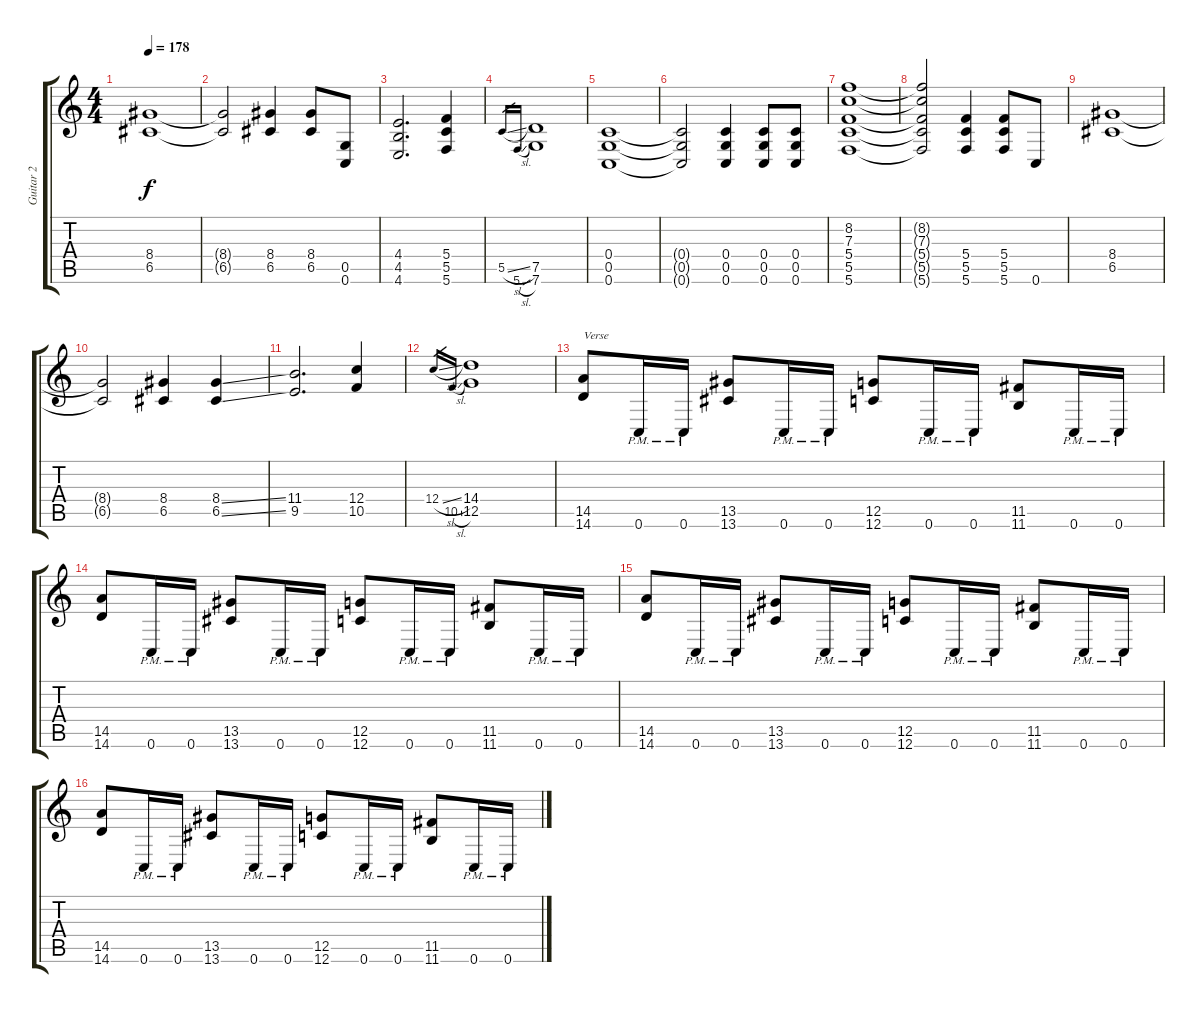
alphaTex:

\track ("Guitar 2" "Guitar 2") {instrument distortionguitar}
\staff {score tabs}
\tuning (D4 A3 F3 C3 G2 C2) {hide}
\ts (4 4)
\tempo 178
\clef g2
\ks c
(8.4 6.5).1{dy f} |
(8.4{t} 6.5{t}).2 (8.4 6.5).4 (8.4 6.5).8 (0.5 0.6).8 |
(4.4 4.5 4.6).2{d} (5.4 5.5 5.6).4 |
5.5{sl}.16{gr} 5.6{sl}.16{gr} (7.5 7.6).1 |
(0.4 0.5 0.6).1 |
(0.4{t} 0.5{t} 0.6{t}).2 (0.4 0.5 0.6).4 (0.4 0.5 0.6).8 (0.4 0.5 0.6).8 |
(8.2 7.3 5.4 5.5 5.6).1 |
(8.2{t} 7.3{t} 5.4{t} 5.5{t} 5.6{t}).2 (5.4 5.5 5.6).4 (5.4 5.5 5.6).8 0.6.8 |
(8.4 6.5).1 |
(8.4{t} 6.5{t}).2 (8.4 6.5).4 (8.4{ss} 6.5{ss}).4 |
(11.4 9.5).2{d} (12.4 10.5).4 |
12.4{sl}.16{gr} 10.5{sl}.16{gr} (14.4 12.5).1 |
(14.5 14.6).8{txt "Verse"} 0.6{pm}.16 0.6{pm}.16 (13.5 13.6).8 0.6{pm}.16 0.6{pm}.16 (12.5 12.6).8 0.6{pm}.16 0.6{pm}.16 (11.5 11.6).8 0.6{pm}.16 0.6{pm}.16 |
(14.5 14.6).8 0.6{pm}.16 0.6{pm}.16 (13.5 13.6).8 0.6{pm}.16 0.6{pm}.16 (12.5 12.6).8 0.6{pm}.16 0.6{pm}.16 (11.5 11.6).8 0.6{pm}.16 0.6{pm}.16 |
(14.5 14.6).8 0.6{pm}.16 0.6{pm}.16 (13.5 13.6).8 0.6{pm}.16 0.6{pm}.16 (12.5 12.6).8 0.6{pm}.16 0.6{pm}.16 (11.5 11.6).8 0.6{pm}.16 0.6{pm}.16 |
(14.5 14.6).8 0.6{pm}.16 0.6{pm}.16 (13.5 13.6).8 0.6{pm}.16 0.6{pm}.16 (12.5 12.6).8 0.6{pm}.16 0.6{pm}.16 (11.5 11.6).8 0.6{pm}.16 0.6{pm}.16
